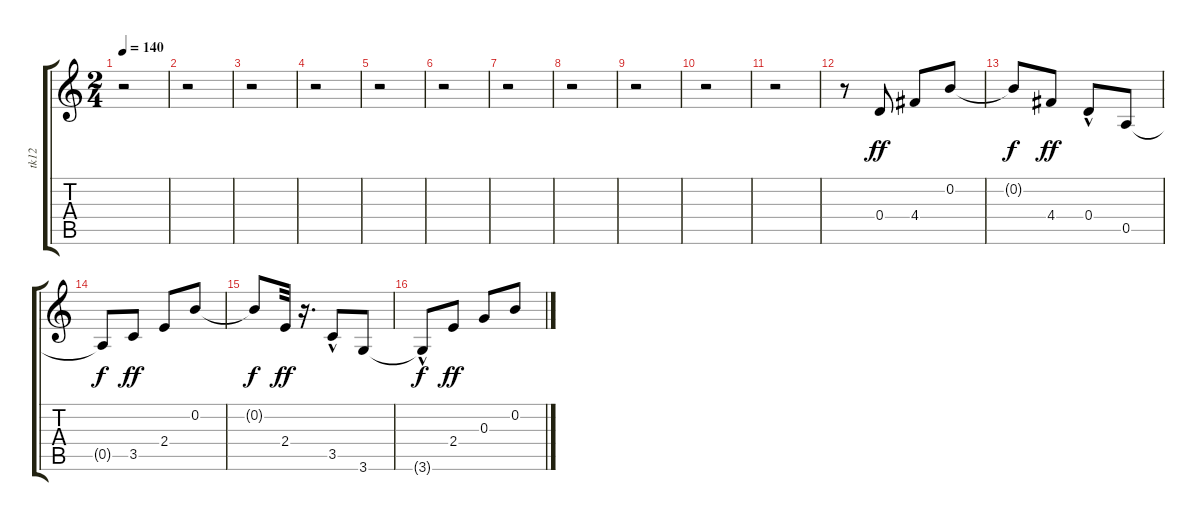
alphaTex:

\track ("tk12" "tk12") {instrument electricguitarclean}
\staff {score tabs}
\tuning (E4 B3 G3 D3 A2 E2) {hide}
\ts (2 4)
\tempo 140
\clef g2
\ks c
r.2{dy f} |
r.2 |
r.2 |
r.2 |
r.2 |
r.2 |
r.2 |
r.2 |
r.2 |
r.2 |
r.2 |
r.8 0.4.8{dy ff} 4.4.8 0.2.8 |
0.2{t}.8{dy f} 4.4.8{dy ff} 0.4{hac}.8 0.5.8 |
0.5{t}.8{dy f} 3.5.8{dy ff} 2.4.8 0.2.8 |
0.2{t}.8{dy f} 2.4.32{dy ff} r.16{d} 3.5{hac}.8 3.6.8 |
3.6{hac t}.8{dy f} 2.4.8{dy ff} 0.3.8 0.2.8
